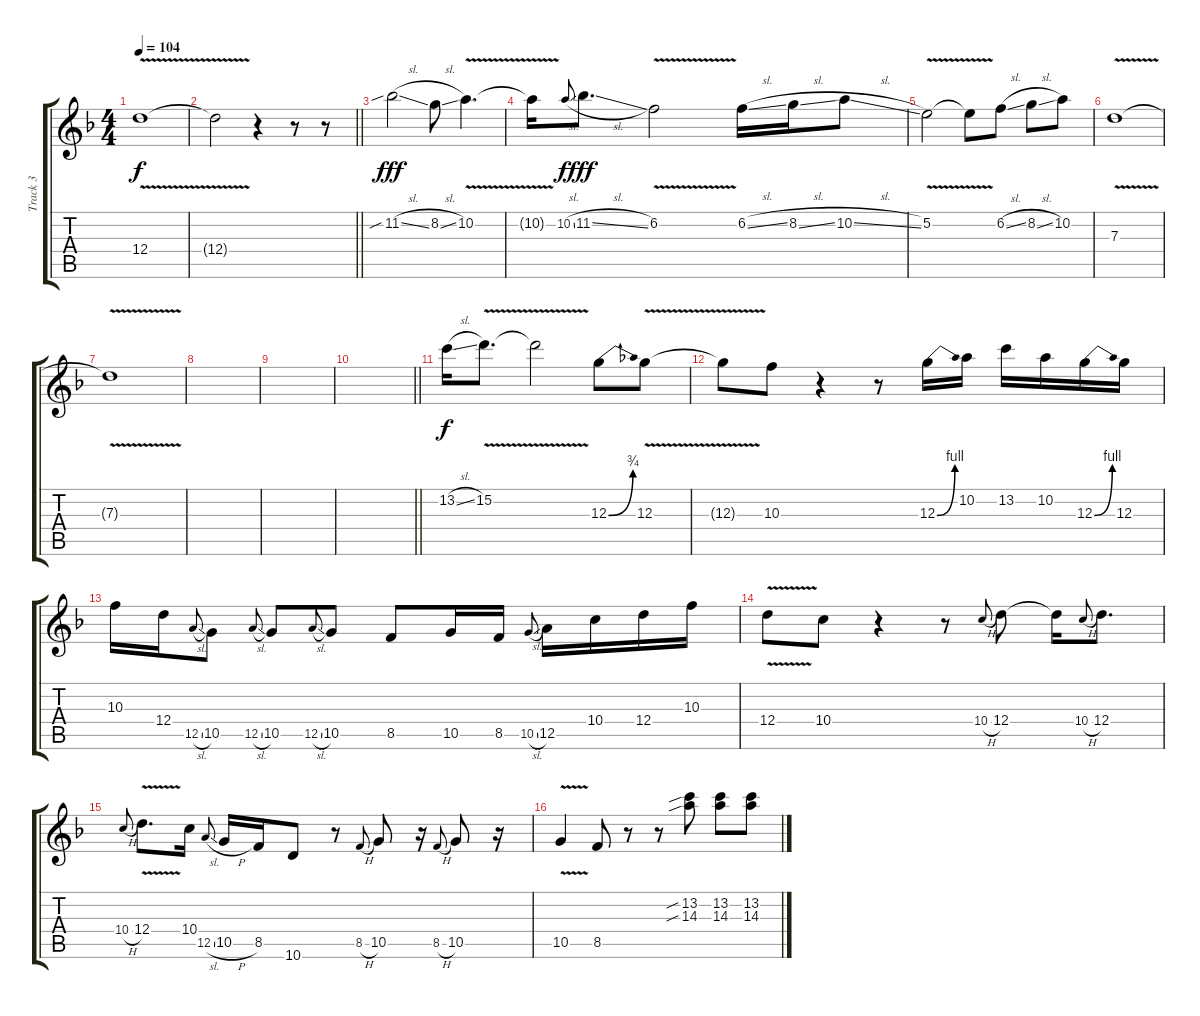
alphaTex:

\track ("Track 3" "Track 3") {instrument distortionguitar}
\staff {score tabs}
\tuning (E4 B3 G3 D3 A2 E2) {hide}
\ts (4 4)
\tempo 104
\clef g2
\ks dminor
12.4{v}.1{dy f} |
\barLineRight lightlight
12.4{t}.2 r.4 r.8 r.8 |
11.2{sib sl}.2{dy fff} 8.2{sl}.8 10.2{v}.4{d} |
10.2{t}.16 10.2{sl}.8{gr onbeat dy f} 11.2{sl}.8{d dy fff} 6.2{v}.2 6.2{sl}.16 8.2{sl}.16 10.2{sl}.8 |
5.2{v}.2 5.2{t}.8 6.2{sl}.8 8.2{sl}.8 10.2.8 |
7.3{v}.1 |
7.3{t}.1 |
|
|
\barLineRight lightlight
|
13.2{sl}.16{dy f volume 13 balance 10 instrument electricguitarjazz} 15.2{v}.8{d} 15.2{t}.2 12.3{be (bend 0 0 60 3)}.8 12.3{v}.8 |
12.3{t}.8 10.3.8 r.4 r.8 12.3{be (bend 0 0 60 4)}.16 10.2.16 13.2.16 10.2.16 12.3{be (bend 0 0 60 4)}.16 12.3.16 |
10.3.16 12.4.16 12.5{sl}.8{gr onbeat} 10.5.8 12.5{sl}.8{gr onbeat} 10.5.8 12.5{sl}.8{gr onbeat} 10.5.8 8.5.8 10.5.16 8.5.16 10.5{sl}.8{gr onbeat} 12.5.16 10.4.16 12.4.16 10.3.16 |
12.4{v}.8 10.4.8 r.4 r.8 10.4{h}.8{gr onbeat} 12.4.8 12.4{t}.16 10.4{h}.8{gr onbeat} 12.4.8{d} |
10.4{h}.8{gr onbeat} 12.4{v}.8{d} 10.4.16 12.5{sl}.8{gr onbeat} 10.5{h}.16 8.5.16 10.6.8 r.8 8.5{h}.8{gr onbeat} 10.5.8 r.16 8.5{h}.8{gr onbeat} 10.5.8 r.16 |
10.5{v}.4 8.5.8 r.8 r.8 (13.2{sib} 14.3{sib}).8 (13.2 14.3).8 (13.2 14.3).8
